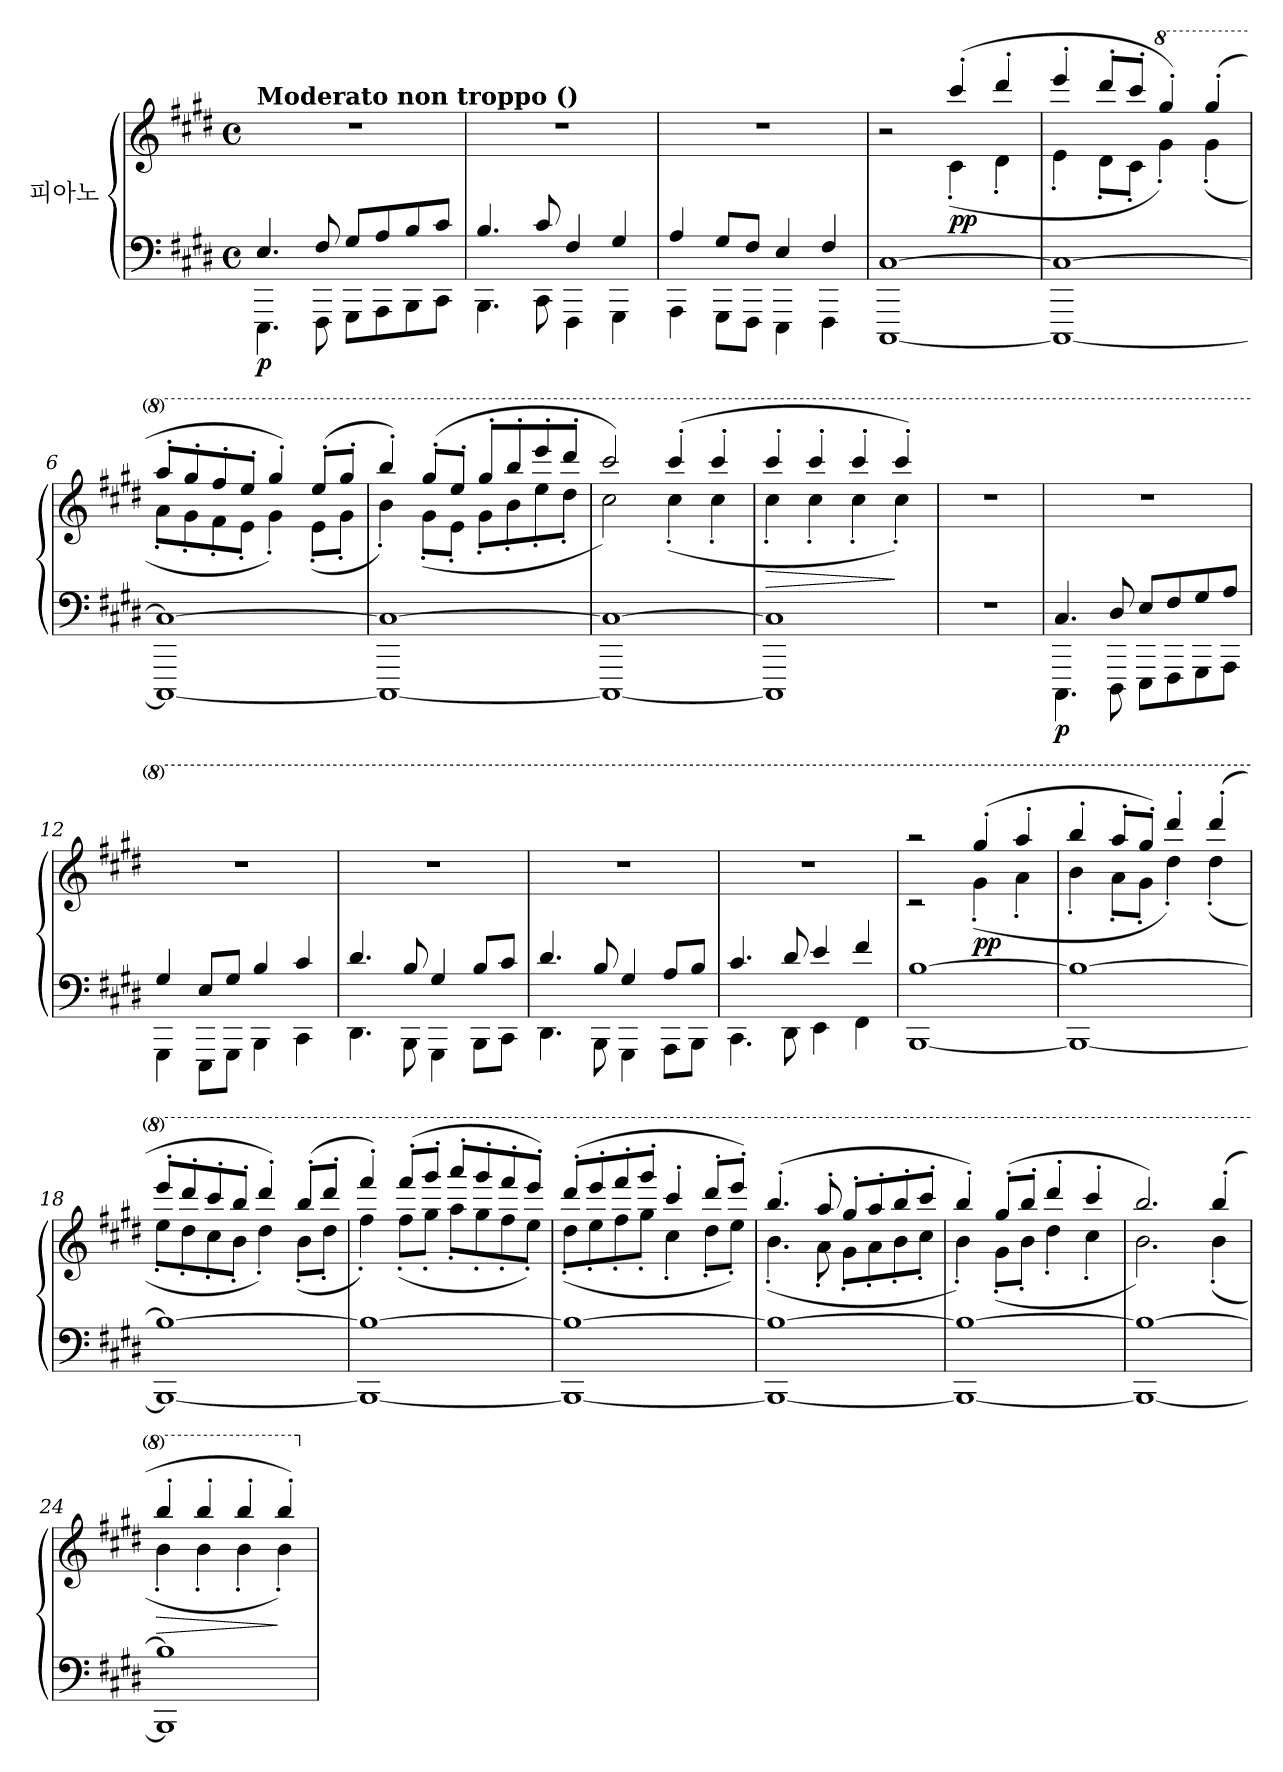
**kern	**kern	**dynam
*part1	*part1	*part1
*staff2	*staff1	*staff1/2
*I"피아노	*	*
*clefF4	*clefG2	*
*k[f#c#g#d#]	*k[f#c#g#d#]	*
*E:	*E:	*
*M4/4	*M4/4	*
*met(c)	*met(c)	*
*MM112	*MM112	*
=1	=1	=1
*^	*	*
!	!	!LO:TX:a:B:t=Moderato non troppo ()	!
!	!	!	!LO:DY:b=2
4.E/	4.EEE\	1r	p
8F#/	8FFF#\	.	.
8G#/L	8GGG#\L	.	.
8A/	8AAA\	.	.
8B/	8BBB\	.	.
8c#/J	8CC#\J	.	.
=2	=2	=2	=2
4.B/	4.BBB\	1r	.
8c#/	8CC#\	.	.
4F#/	4FFF#\	.	.
4G#/	4GGG#\	.	.
=3	=3	=3	=3
4A/	4AAA\	1r	.
8G#/L	8GGG#\L	.	.
8F#/J	8FFF#\J	.	.
4E/	4EEE\	.	.
4F#/	4FFF#\	.	.
=4	=4	=4	=4
*	*	*^	*
[1C#	[1CCC#	2ryy	2r	.
!	!	!	!	!LO:DY:b
.	.	(>4ccc#'/	(<4c#'\	pp
.	.	4ddd#'/	4d#'\	.
=5	=5	=5	=5	=5
1C#_	1CCC#_	4eee'/	4e'\	.
.	.	8ddd#'/L	8d#'\L	.
.	.	8ccc#'/J	8c#'\J	.
*	*	*8va	*	*
.	.	4ggg#'/)	4gg#'\)	.
.	.	(>4ggg#'/	(<4gg#'\	.
!!LO:LB:g=z	!!
=6	=6	=6	=6	=6
1C#_	1CCC#_	8aaa'/L	8aa'\L	.
.	.	8ggg#'/	8gg#'\	.
.	.	8fff#'/	8ff#'\	.
.	.	8eee'/J	8ee'\J	.
.	.	4ggg#'/)	4gg#'\)	.
.	.	(>8eee'/L	(<8ee'\L	.
.	.	8ggg#'/J	8gg#'\J	.
=7	=7	=7	=7	=7
1C#_	1CCC#_	4bbb'/)	4bb'\)	.
.	.	(>8ggg#'/L	(<8gg#'\L	.
.	.	8eee'/J	8ee'\J	.
.	.	8ggg#'/L	8gg#'\L	.
.	.	8bbb'/	8bb'\	.
.	.	8eeee'/	8eee'\	.
.	.	8dddd#'/J	8ddd#'\J	.
=8	=8	=8	=8	=8
1C#_	1CCC#_	2cccc#/)	2ccc#\)	.
.	.	(>4cccc#'/	(<4ccc#'\	.
.	.	4cccc#'/	4ccc#'\	.
=9	=9	=9	=9	=9
!	!	!	!	!LO:HP:b
1C#]	1CCC#]	4cccc#'/	4ccc#'\	>
.	.	4cccc#'/	4ccc#'\	.
.	.	4cccc#'/	4ccc#'\	.
.	.	4cccc#'/)	4ccc#'\)	]
*v	*v	*	*	*
*	*v	*v	*
=10	=10	=10
*	*X8va	*
1r	1r	.
=11	=11	=11
*^	*	*
!	!	!	!LO:DY:b=2
4.C#/	4.CCC#\	1r	p
8D#/	8DDD#\	.	.
8E/L	8EEE\L	.	.
8F#/	8FFF#\	.	.
8G#/	8GGG#\	.	.
8A/J	8AAA\J	.	.
=12	=12	=12	=12
4G#/	4GGG#\	1r	.
8E/L	8EEE\L	.	.
8G#/J	8GGG#\J	.	.
4B/	4BBB\	.	.
4c#/	4CC#\	.	.
!!LO:LB:g=z
=13	=13	=13	=13
4.d#/	4.DD#\	1r	.
8B/	8BBB\	.	.
4G#/	4GGG#\	.	.
8B/L	8BBB\L	.	.
8c#/J	8CC#\J	.	.
=14	=14	=14	=14
4.d#/	4.DD#\	1r	.
8B/	8BBB\	.	.
4G#/	4GGG#\	.	.
8A/L	8AAA\L	.	.
8B/J	8BBB\J	.	.
=15	=15	=15	=15
4.c#/	4.CC#\	1r	.
8d#/	8DD#\	.	.
4e/	4EE\	.	.
4f#/	4FF#\	.	.
=16	=16	=16	=16
*	*	*^	*
[1B	[1BBB	2raa	2rc	.
*	*	*8va	*	*
!	!	!	!	!LO:DY:b
.	.	(>4ggg#'/	(<4gg#'\	pp
.	.	4aaa'/	4aa'\	.
=17	=17	=17	=17	=17
1B_	1BBB_	4bbb'/	4bb'\	.
.	.	8aaa'/L	8aa'\L	.
.	.	8ggg#'/J)	8gg#'\J	.
.	.	4dddd#'/	4ddd#'\)	.
.	.	(>4dddd#'/	(<4ddd#'\	.
=18	=18	=18	=18	=18
1B_	1BBB_	8eeee'/L	8eee'\L	.
.	.	8dddd#'/	8ddd#'\	.
.	.	8cccc#'/	8ccc#'\	.
.	.	8bbb'/J	8bb'\J	.
.	.	4dddd#'/)	4ddd#'\)	.
.	.	(>8bbb'/L	(<8bb'\L	.
.	.	8dddd#'/J	8ddd#'\J	.
!!LO:LB:g=z	!!
=19	=19	=19	=19	=19
1B_	1BBB_	4ffff#'/)	4fff#'\)	.
.	.	(>8ffff#'/L	(<8fff#'\L	.
.	.	8gggg#'/J	8ggg#'\J	.
.	.	8aaaa'/L	8aaa'\L	.
.	.	8gggg#'/	8ggg#'\	.
.	.	8ffff#'/	8fff#'\	.
.	.	8eeee'/J)	8eee'\J)	.
=20	=20	=20	=20	=20
1B_	1BBB_	(>8dddd#'/L	(<8ddd#'\L	.
.	.	8eeee'/	8eee'\	.
.	.	8ffff#'/	8fff#'\	.
.	.	8gggg#'/J	8ggg#'\J	.
.	.	4cccc#'/	4ccc#'\	.
.	.	8dddd#'/L	8ddd#'\L	.
.	.	8eeee'/J)	8eee'\J)	.
=21	=21	=21	=21	=21
1B_	1BBB_	(>4.bbb'/	(<4.bb'\	.
.	.	8aaa'/	8aa'\	.
.	.	8ggg#'/L	8gg#'\L	.
.	.	8aaa'/	8aa'\	.
.	.	8bbb'/	8bb'\	.
.	.	8cccc#'/J	8ccc#'\J	.
=22	=22	=22	=22	=22
1B_	1BBB_	4bbb'/)	4bb'\)	.
.	.	(>8ggg#'/L	(<8gg#'\L	.
.	.	8bbb'/J	8bb'\J	.
.	.	4dddd#'/	4ddd#'\	.
.	.	4cccc#'/	4ccc#'\	.
=23	=23	=23	=23	=23
1B_	1BBB_	2.bbb/)	2.bb\)	.
.	.	(>4bbb'/	(<4bb'\	.
=24	=24	=24	=24	=24
!	!	!	!	!LO:HP:b
1B]	1BBB]	4bbb'/	4bb'\	>
.	.	4bbb'/	4bb'\	.
.	.	4bbb'/	4bb'\	.
.	.	4bbb'/)	4bb'\)	]
*v	*v	*	*	*
*	*X8va	*	*
*	*v	*v	*
=	=	=
*-	*-	*-
